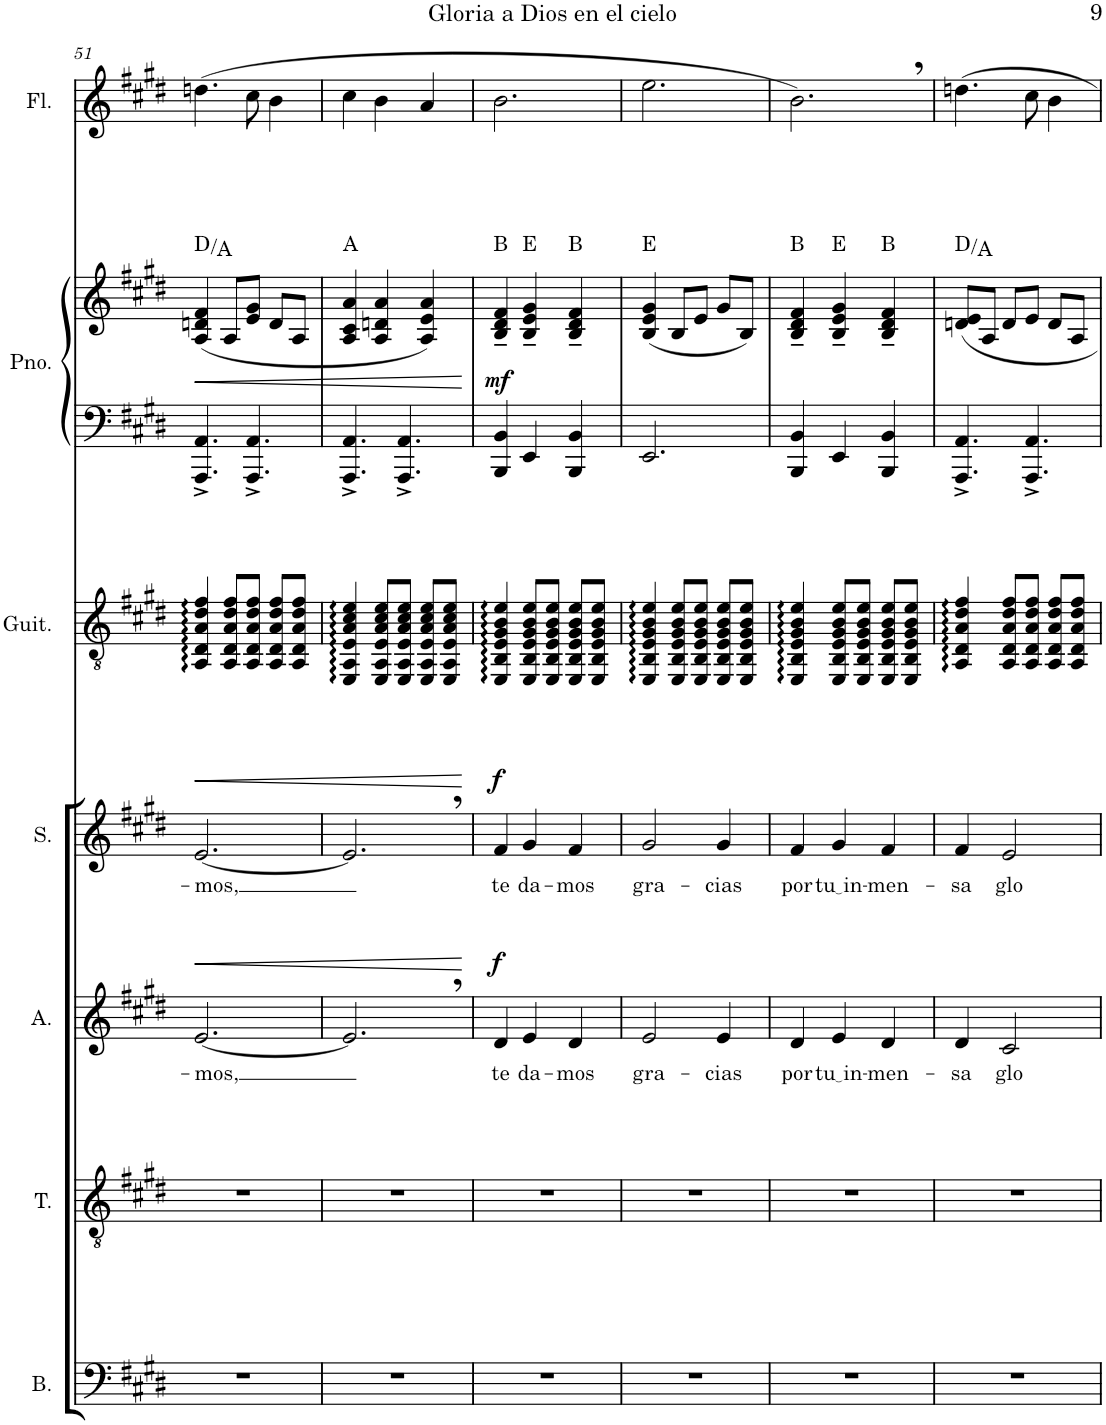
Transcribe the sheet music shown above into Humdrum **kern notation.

**kern	**kern	**kern	**text	**dynam	**kern	**text	**dynam	**kern	**kern	**kern	**dynam	**harte	**kern
*part7	*part6	*part5	*part5	*part5	*part4	*part4	*part4	*part3	*part2	*part2	*part2	*part2	*part1
*staff8	*staff7	*staff6	*staff6	*staff6	*staff5	*staff5	*staff5	*staff4	*staff3	*staff2	*staff2/3	*	*staff1
*I"Bajo	*I"Tenor	*I"Alto	*	*	*I"Soprano	*	*	*I"Guitarra acústica	*I"Piano	*	*	*	*I"Flauta
*I'B.	*I'T.	*I'A.	*	*	*I'S.	*	*	*I'Guit.	*I'Pno.	*	*	*	*I'Fl.
!!LO:PB:g=z
*clefF4	*clefGv2	*clefG2	*	*	*clefG2	*	*	*clefGv2	*clefF4	*clefG2	*	*	*clefG2
*k[f#c#g#d#]	*k[f#c#g#d#]	*k[f#c#g#d#]	*	*	*k[f#c#g#d#]	*	*	*k[f#c#g#d#]	*k[f#c#g#d#]	*k[f#c#g#d#]	*	*	*k[f#c#g#d#]
*M3/4	*M3/4	*M3/4	*	*	*M3/4	*	*	*M3/4	*M3/4	*M3/4	*	*	*M3/4
=51	=51	=51	=51	=51	=51	=51	=51	=51	=51	=51	=51	=51	=51
!	!	!	!LO:LY:b	!LO:HP:b	!	!LO:LY:b	!LO:HP:b	!	!	!	!LO:HP:b	!	!
2.r	2.r	[2.e/	-mos,	<	[2.e/	-mos,	<	4AA/ 4D#/ 4A/ 4d#/ 4f#/	4.AAA/^ 4.AA/^	(4A/ 4dn/ 4f#/	<	D:maj/5	(4.ddn\
.	.	.	.	.	.	.	.	8AA/ 8D#/ 8A/ 8d#/ 8f#/L	.	8A/L	.	.	.
.	.	.	.	.	.	.	.	8AA/ 8D#/ 8A/ 8d#/ 8f#/J	4.AAA/^ 4.AA/^	8e/ 8g#/J	.	.	8cc#\
.	.	.	.	.	.	.	.	8AA/ 8D#/ 8A/ 8d#/ 8f#/L	.	8d/L	.	.	4b\
.	.	.	.	.	.	.	.	8AA/ 8D#/ 8A/ 8d#/ 8f#/J	.	8A/J	.	.	.
=52	=52	=52	=52	=52	=52	=52	=52	=52	=52	=52	=52	=52	=52
2.r	2.r	2.e,/]	.	.	2.e,/]	.	.	4EE/ 4AA/ 4E/ 4A/ 4c#/ 4e/	4.AAA/^ 4.AA/^	4A/ 4c#/ 4a/	.	A:maj	4cc#\
.	.	.	.	.	.	.	.	8EE/ 8AA/ 8E/ 8A/ 8c#/ 8e/L	.	4A/ 4dn/ 4a/	.	.	4b\
.	.	.	.	.	.	.	.	8EE/ 8AA/ 8E/ 8A/ 8c#/ 8e/J	4.AAA/^ 4.AA/^	.	.	.	.
.	.	.	.	.	.	.	.	8EE/ 8AA/ 8E/ 8A/ 8c#/ 8e/L	.	4A/ 4e/ 4a/)	.	.	4a/
.	.	.	.	.	.	.	.	8EE/ 8AA/ 8E/ 8A/ 8c#/ 8e/J	.	.	.	.	.
.	.	.	.	[	.	.	[	.	.	.	[	.	.
=53	=53	=53	=53	=53	=53	=53	=53	=53	=53	=53	=53	=53	=53
!	!	!	!LO:LY:b	!LO:DY:a	!	!LO:LY:b	!LO:DY:a	!	!	!	!LO:DY:b	!	!
2.r	2.r	4d#/	te	f	4f#/	te	f	4EE/ 4BB/ 4E/ 4G#/ 4B/ 4e/	4BBB/ 4BB/	4B/~ 4d#/~ 4f#/~	mf	B:maj	2.b\
!	!	!	!LO:LY:b	!	!	!LO:LY:b	!	!	!	!	!	!	!
.	.	4e/	da-	.	4g#/	da-	.	8EE/ 8BB/ 8E/ 8G#/ 8B/ 8e/L	4EE/	4B/~ 4e/~ 4g#/~	.	E:maj	.
.	.	.	.	.	.	.	.	8EE/ 8BB/ 8E/ 8G#/ 8B/ 8e/J	.	.	.	.	.
!	!	!	!LO:LY:b	!	!	!LO:LY:b	!	!	!	!	!	!	!
.	.	4d#/	-mos	.	4f#/	-mos	.	8EE/ 8BB/ 8E/ 8G#/ 8B/ 8e/L	4BBB/ 4BB/	4B/~ 4d#/~ 4f#/~	.	B:maj	.
.	.	.	.	.	.	.	.	8EE/ 8BB/ 8E/ 8G#/ 8B/ 8e/J	.	.	.	.	.
=54	=54	=54	=54	=54	=54	=54	=54	=54	=54	=54	=54	=54	=54
!	!	!	!LO:LY:b	!	!	!LO:LY:b	!	!	!	!	!	!	!
2.r	2.r	2e/	gra-	.	2g#/	gra-	.	4EE/ 4BB/ 4E/ 4G#/ 4B/ 4e/	2.EE/	(4B/ 4e/ 4g#/	.	E:maj	2.ee\
.	.	.	.	.	.	.	.	8EE/ 8BB/ 8E/ 8G#/ 8B/ 8e/L	.	8B/L	.	.	.
.	.	.	.	.	.	.	.	8EE/ 8BB/ 8E/ 8G#/ 8B/ 8e/J	.	8e/J	.	.	.
!	!	!	!LO:LY:b	!	!	!LO:LY:b	!	!	!	!	!	!	!
.	.	4e/	-cias	.	4g#/	-cias	.	8EE/ 8BB/ 8E/ 8G#/ 8B/ 8e/L	.	8g#/L	.	.	.
.	.	.	.	.	.	.	.	8EE/ 8BB/ 8E/ 8G#/ 8B/ 8e/J	.	8B/J)	.	.	.
=55	=55	=55	=55	=55	=55	=55	=55	=55	=55	=55	=55	=55	=55
!	!	!	!LO:LY:b	!	!	!LO:LY:b	!	!	!	!	!	!	!
2.r	2.r	4d#/	por	.	4f#/	por	.	4EE/ 4BB/ 4E/ 4G#/ 4B/ 4e/	4BBB/ 4BB/	4B/~ 4d#/~ 4f#/~	.	B:maj	2.b,\)
!	!	!	!LO:LY:b	!	!	!LO:LY:b	!	!	!	!	!	!	!
.	.	4e/	tu in	.	4g#/	tu in	.	8EE/ 8BB/ 8E/ 8G#/ 8B/ 8e/L	4EE/	4B/~ 4e/~ 4g#/~	.	E:maj	.
.	.	.	.	.	.	.	.	8EE/ 8BB/ 8E/ 8G#/ 8B/ 8e/J	.	.	.	.	.
!	!	!	!LO:LY:b	!	!	!LO:LY:b	!	!	!	!	!	!	!
.	.	4d#/	-men-	.	4f#/	-men-	.	8EE/ 8BB/ 8E/ 8G#/ 8B/ 8e/L	4BBB/ 4BB/	4B/~ 4d#/~ 4f#/~	.	B:maj	.
.	.	.	.	.	.	.	.	8EE/ 8BB/ 8E/ 8G#/ 8B/ 8e/J	.	.	.	.	.
=56	=56	=56	=56	=56	=56	=56	=56	=56	=56	=56	=56	=56	=56
!	!	!	!LO:LY:b	!	!	!LO:LY:b	!	!	!	!	!	!	!
2.r	2.r	4d#/	-sa	.	4f#/	-sa	.	4AA/ 4D#/ 4A/ 4d#/ 4f#/	4.AAA/^ 4.AA/^	8dn/ 8e/L	.	D:maj/5	4.ddn\
.	.	.	.	.	.	.	.	.	.	8A/J	.	.	.
!	!	!	!LO:LY:b	!	!	!LO:LY:b	!	!	!	!	!	!	!
.	.	2c#/	glo	.	2e/	glo	.	8AA/ 8D#/ 8A/ 8d#/ 8f#/L	.	8d/L	.	.	.
.	.	.	.	.	.	.	.	8AA/ 8D#/ 8A/ 8d#/ 8f#/J	4.AAA/^ 4.AA/^	8e/J	.	.	8cc#\
.	.	.	.	.	.	.	.	8AA/ 8D#/ 8A/ 8d#/ 8f#/L	.	8d/L	.	.	4b\
.	.	.	.	.	.	.	.	8AA/ 8D#/ 8A/ 8d#/ 8f#/J	.	8A/J	.	.	.
=	=	=	=	=	=	=	=	=	=	=	=	=	=
*-	*-	*-	*-	*-	*-	*-	*-	*-	*-	*-	*-	*-	*-
